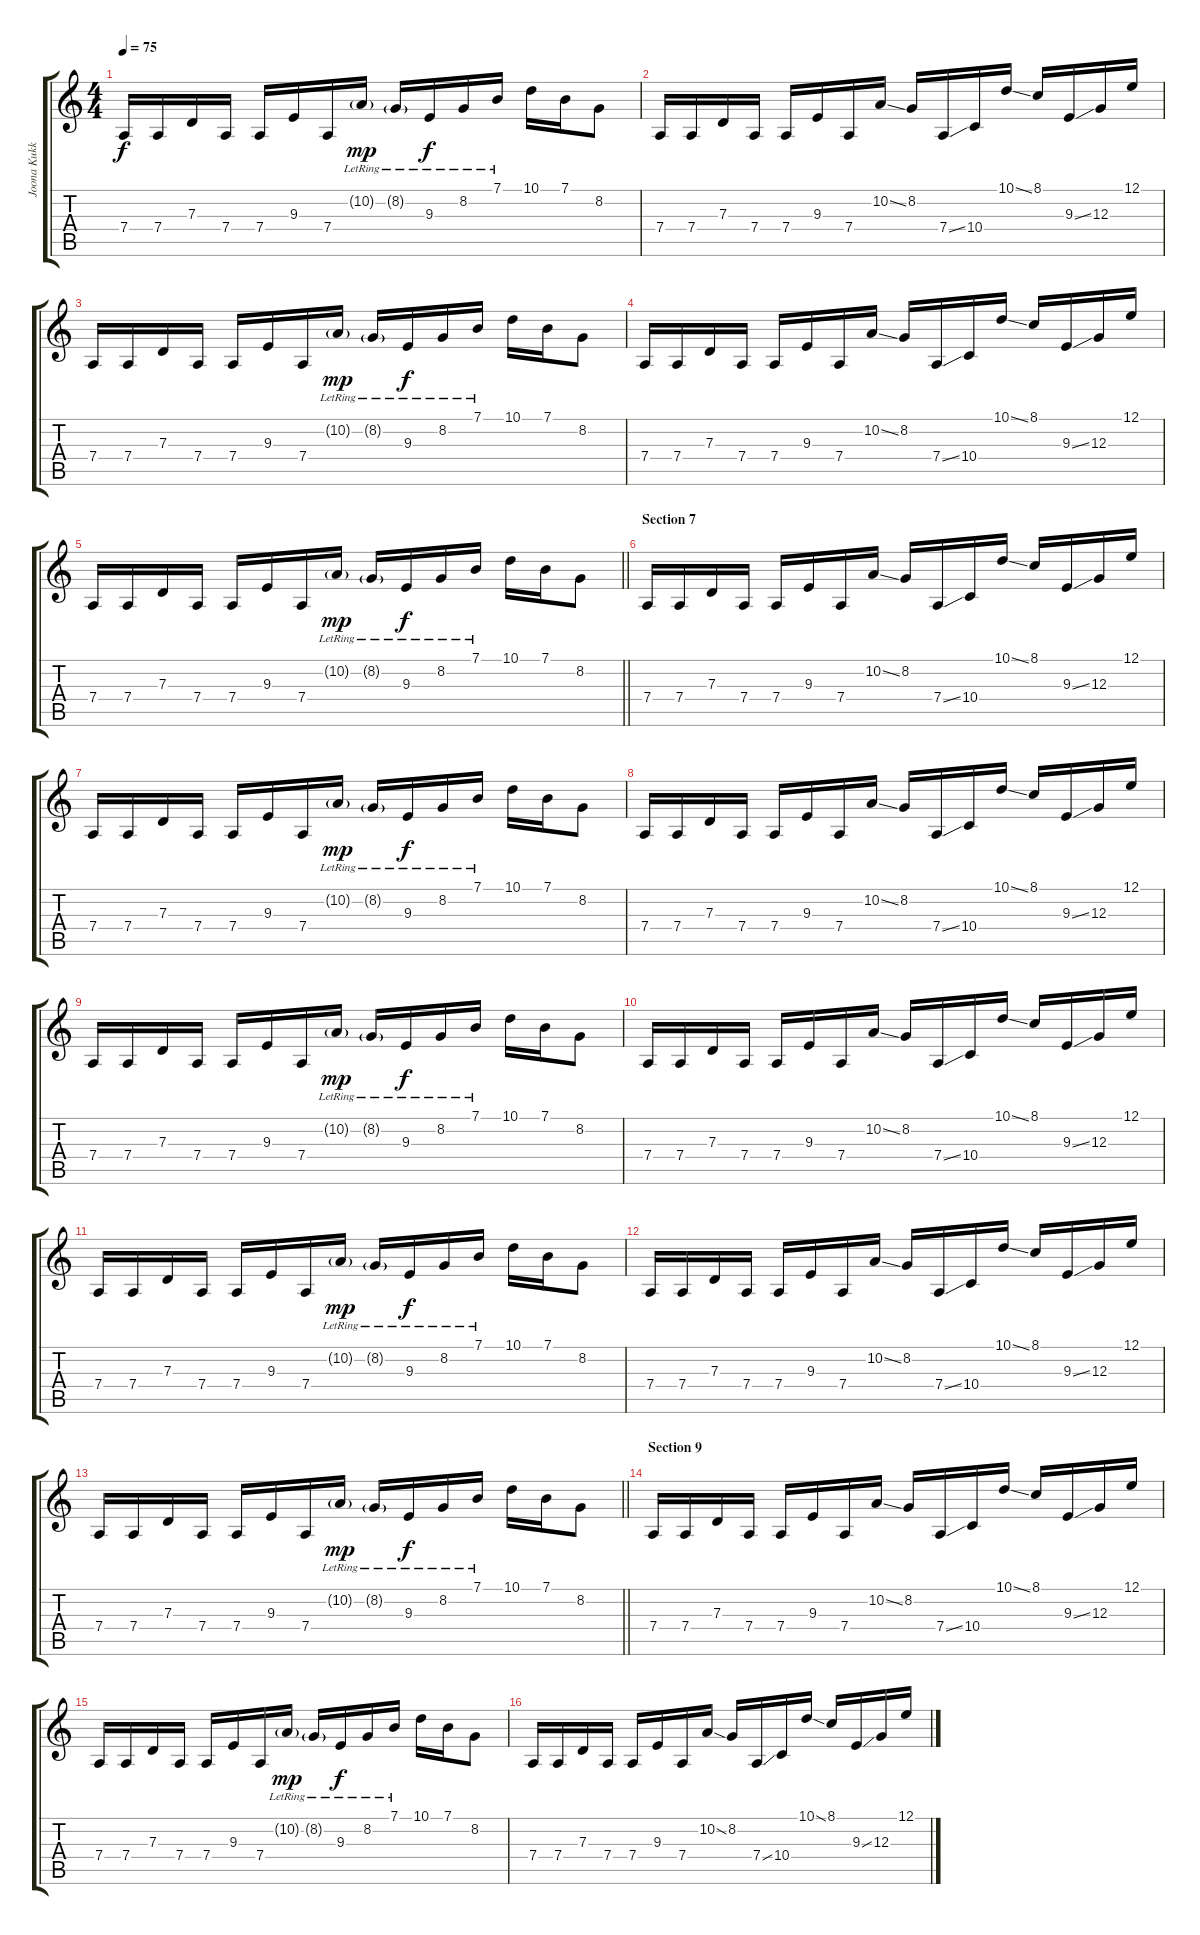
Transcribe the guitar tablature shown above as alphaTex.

\track ("Joona Kukkola (choir pad)" "Joona Kukk") {instrument pad4choir}
\staff {score tabs}
\tuning (E4 B3 G3 D3 A2 E2) {hide}
\ts (4 4)
\tempo 75
\clef g2
\ks aminor
7.4.16{dy f} 7.4.16 7.3.16 7.4.16 7.4.16 9.3.16 7.4.16 10.2{g lr}.16{dy mp} 8.2{g lr}.16 9.3{lr}.16{dy f} 8.2{lr}.16 7.1{lr}.16 10.1.16 7.1.16 8.2.8 |
7.4.16 7.4.16 7.3.16 7.4.16 7.4.16 9.3.16 7.4.16 10.2{ss}.16 8.2.16 7.4{ss}.16 10.4.16 10.1{ss}.16 8.1.16 9.3{ss}.16 12.3.16 12.1.16 |
7.4.16 7.4.16 7.3.16 7.4.16 7.4.16 9.3.16 7.4.16 10.2{g lr}.16{dy mp} 8.2{g lr}.16 9.3{lr}.16{dy f} 8.2{lr}.16 7.1{lr}.16 10.1.16 7.1.16 8.2.8 |
7.4.16 7.4.16 7.3.16 7.4.16 7.4.16 9.3.16 7.4.16 10.2{ss}.16 8.2.16 7.4{ss}.16 10.4.16 10.1{ss}.16 8.1.16 9.3{ss}.16 12.3.16 12.1.16 |
\barLineRight lightlight
7.4.16 7.4.16 7.3.16 7.4.16 7.4.16 9.3.16 7.4.16 10.2{g lr}.16{dy mp} 8.2{g lr}.16 9.3{lr}.16{dy f} 8.2{lr}.16 7.1{lr}.16 10.1.16 7.1.16 8.2.8 |
\section ("" "Section 7")
7.4.16 7.4.16 7.3.16 7.4.16 7.4.16 9.3.16 7.4.16 10.2{ss}.16 8.2.16 7.4{ss}.16 10.4.16 10.1{ss}.16 8.1.16 9.3{ss}.16 12.3.16 12.1.16 |
7.4.16 7.4.16 7.3.16 7.4.16 7.4.16 9.3.16 7.4.16 10.2{g lr}.16{dy mp} 8.2{g lr}.16 9.3{lr}.16{dy f} 8.2{lr}.16 7.1{lr}.16 10.1.16 7.1.16 8.2.8 |
7.4.16 7.4.16 7.3.16 7.4.16 7.4.16 9.3.16 7.4.16 10.2{ss}.16 8.2.16 7.4{ss}.16 10.4.16 10.1{ss}.16 8.1.16 9.3{ss}.16 12.3.16 12.1.16 |
7.4.16 7.4.16 7.3.16 7.4.16 7.4.16 9.3.16 7.4.16 10.2{g lr}.16{dy mp} 8.2{g lr}.16 9.3{lr}.16{dy f} 8.2{lr}.16 7.1{lr}.16 10.1.16 7.1.16 8.2.8 |
7.4.16 7.4.16 7.3.16 7.4.16 7.4.16 9.3.16 7.4.16 10.2{ss}.16 8.2.16 7.4{ss}.16 10.4.16 10.1{ss}.16 8.1.16 9.3{ss}.16 12.3.16 12.1.16 |
7.4.16 7.4.16 7.3.16 7.4.16 7.4.16 9.3.16 7.4.16 10.2{g lr}.16{dy mp} 8.2{g lr}.16 9.3{lr}.16{dy f} 8.2{lr}.16 7.1{lr}.16 10.1.16 7.1.16 8.2.8 |
7.4.16 7.4.16 7.3.16 7.4.16 7.4.16 9.3.16 7.4.16 10.2{ss}.16 8.2.16 7.4{ss}.16 10.4.16 10.1{ss}.16 8.1.16 9.3{ss}.16 12.3.16 12.1.16 |
\barLineRight lightlight
7.4.16 7.4.16 7.3.16 7.4.16 7.4.16 9.3.16 7.4.16 10.2{g lr}.16{dy mp} 8.2{g lr}.16 9.3{lr}.16{dy f} 8.2{lr}.16 7.1{lr}.16 10.1.16 7.1.16 8.2.8 |
\section ("" "Section 9")
7.4.16 7.4.16 7.3.16 7.4.16 7.4.16 9.3.16 7.4.16 10.2{ss}.16 8.2.16 7.4{ss}.16 10.4.16 10.1{ss}.16 8.1.16 9.3{ss}.16 12.3.16 12.1.16 |
7.4.16 7.4.16 7.3.16 7.4.16 7.4.16 9.3.16 7.4.16 10.2{g lr}.16{dy mp} 8.2{g lr}.16 9.3{lr}.16{dy f} 8.2{lr}.16 7.1{lr}.16 10.1.16 7.1.16 8.2.8 |
7.4.16 7.4.16 7.3.16 7.4.16 7.4.16 9.3.16 7.4.16 10.2{ss}.16 8.2.16 7.4{ss}.16 10.4.16 10.1{ss}.16 8.1.16 9.3{ss}.16 12.3.16 12.1.16
